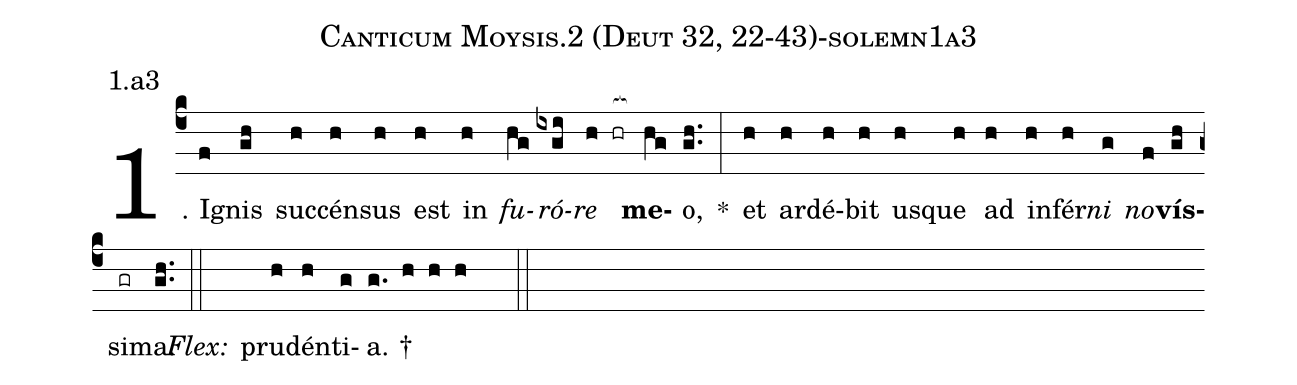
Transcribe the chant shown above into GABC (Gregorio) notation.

name: Canticum Moysis.2 (Deut 32, 22-43)-solemn1a3;
annotation: 1.a3;
%%
(c4)1. I(f)gnis(gh) suc(h)cén(h)sus(h) est(h) in(h) <i>fu</i>(hg)<i>ró</i>(ixgi)<i>re</i>(h hr[ocb:1{]) <b>me</b>(hg[ocb:0}])o,(gh..) *(:) et(h) ar(h)dé(h)bit(h) us(h)que(h) ad(h) in(h)fér(h)<i>ni</i>(g) <i>no</i>(f)<b>vís</b>(gh)si(gr)ma.(gh..) (::)
<i>Flex:</i>()  pru(h)dén(h)ti(g)a. †(g. h h h  ::)
